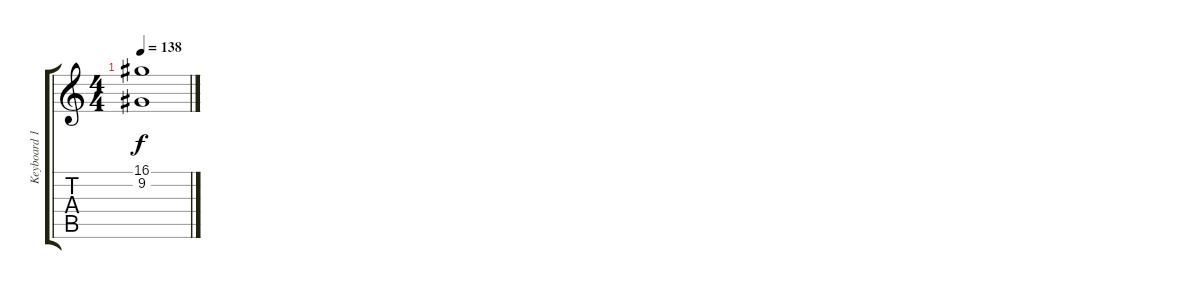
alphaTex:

\track ("Keyboard 1" "Keyboard 1") {instrument stringensemble1}
\staff {score tabs}
\tuning (E4 B3 G3 D3 A2 E2) {hide}
\ts (4 4)
\tempo 138
\clef g2
\ks c
(16.1{t} 9.2{t}).1{dy f}
